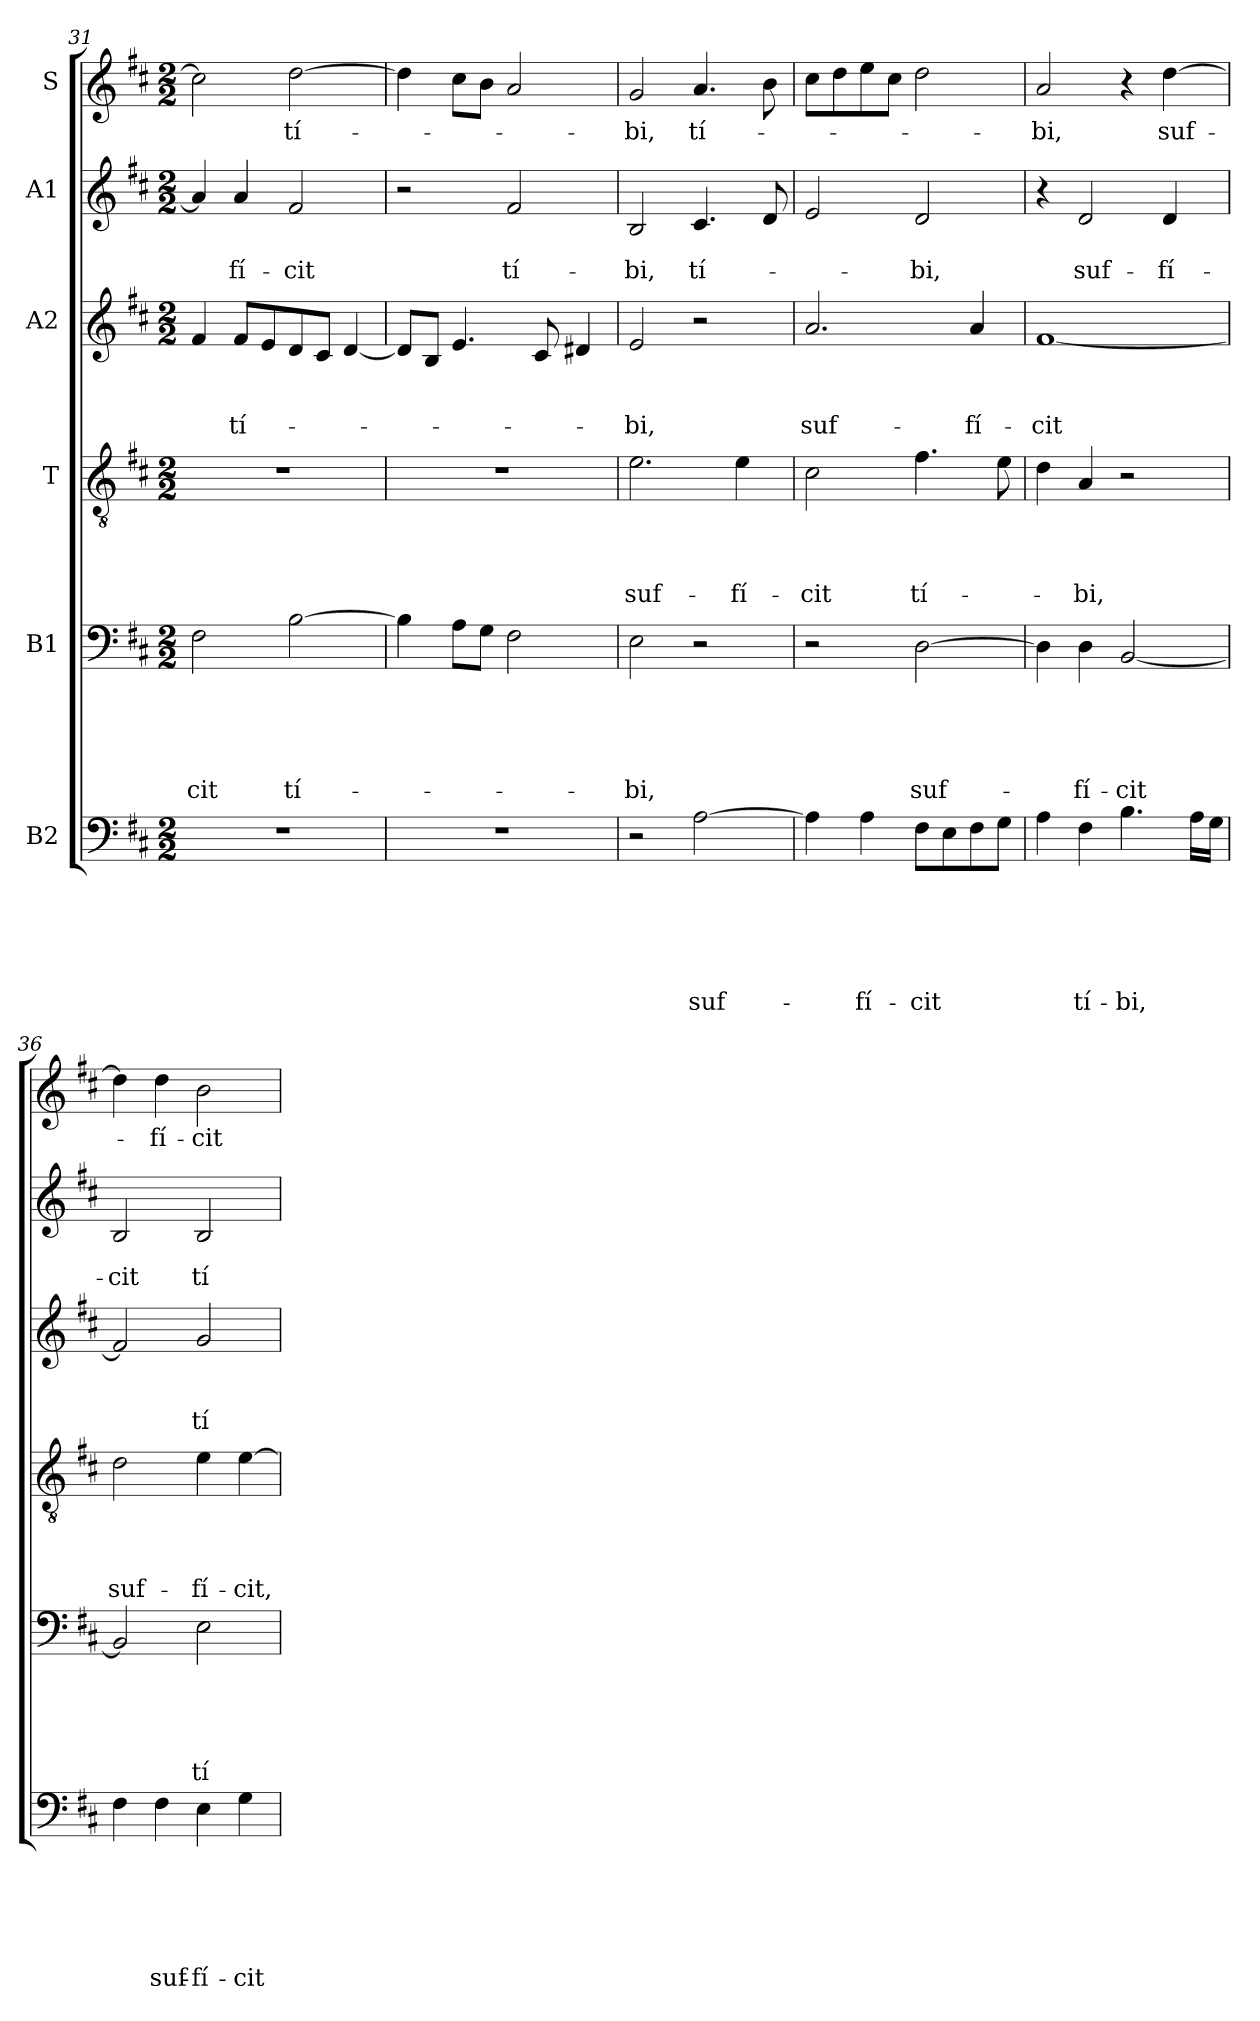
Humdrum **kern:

**kern	**text	**text	**text	**text	**text	**text	**kern	**text	**text	**text	**text	**text	**kern	**text	**text	**text	**text	**kern	**text	**text	**text	**kern	**text	**text	**kern	**text
*part6	*part6	*part6	*part6	*part6	*part6	*part6	*part5	*part5	*part5	*part5	*part5	*part5	*part4	*part4	*part4	*part4	*part4	*part3	*part3	*part3	*part3	*part2	*part2	*part2	*part1	*part1
*staff6	*staff6	*staff6	*staff6	*staff6	*staff6	*staff6	*staff5	*staff5	*staff5	*staff5	*staff5	*staff5	*staff4	*staff4	*staff4	*staff4	*staff4	*staff3	*staff3	*staff3	*staff3	*staff2	*staff2	*staff2	*staff1	*staff1
*I"B2	*	*	*	*	*	*	*I"B1	*	*	*	*	*	*I"T	*	*	*	*	*I"A2	*	*	*	*I"A1	*	*	*I"S	*
*clefF4	*	*	*	*	*	*	*clefF4	*	*	*	*	*	*clefGv2	*	*	*	*	*clefG2	*	*	*	*clefG2	*	*	*clefG2	*
*k[f#c#]	*	*	*	*	*	*	*k[f#c#]	*	*	*	*	*	*k[f#c#]	*	*	*	*	*k[f#c#]	*	*	*	*k[f#c#]	*	*	*k[f#c#]	*
*D:	*	*	*	*	*	*	*D:	*	*	*	*	*	*D:	*	*	*	*	*D:	*	*	*	*D:	*	*	*D:	*
*M2/2	*	*	*	*	*	*	*M2/2	*	*	*	*	*	*M2/2	*	*	*	*	*M2/2	*	*	*	*M2/2	*	*	*M2/2	*
=31	=31	=31	=31	=31	=31	=31	=31	=31	=31	=31	=31	=31	=31	=31	=31	=31	=31	=31	=31	=31	=31	=31	=31	=31	=31	=31
!	!	!	!	!	!	!	!	!	!	!	!	!LO:LY:b	!	!	!	!	!	!	!	!	!	!	!	!	!	!
1r	.	.	.	.	.	.	2F#\	.	.	.	.	-cit	1r	.	.	.	.	4f#/	.	.	.	4a/]	.	.	2cc#\]	.
!	!	!	!	!	!	!	!	!	!	!	!	!	!	!	!	!	!	!	!	!	!LO:LY:b	!	!	!LO:LY:b	!	!
.	.	.	.	.	.	.	.	.	.	.	.	.	.	.	.	.	.	8f#/L	.	.	tí-	4a/	.	-fí-	.	.
.	.	.	.	.	.	.	.	.	.	.	.	.	.	.	.	.	.	8e/	.	.	.	.	.	.	.	.
!	!	!	!	!	!	!	!	!	!	!	!	!LO:LY:b	!	!	!	!	!	!	!	!	!	!	!	!LO:LY:b	!	!LO:LY:b
.	.	.	.	.	.	.	[2B\	.	.	.	.	tí-	.	.	.	.	.	8d/	.	.	.	2f#/	.	-cit	[2dd\	tí-
.	.	.	.	.	.	.	.	.	.	.	.	.	.	.	.	.	.	8c#/J	.	.	.	.	.	.	.	.
.	.	.	.	.	.	.	.	.	.	.	.	.	.	.	.	.	.	[4d/	.	.	.	.	.	.	.	.
=32	=32	=32	=32	=32	=32	=32	=32	=32	=32	=32	=32	=32	=32	=32	=32	=32	=32	=32	=32	=32	=32	=32	=32	=32	=32	=32
1r	.	.	.	.	.	.	4B\]	.	.	.	.	.	1r	.	.	.	.	8d/L]	.	.	.	2r	.	.	4dd\]	.
.	.	.	.	.	.	.	.	.	.	.	.	.	.	.	.	.	.	8B/J	.	.	.	.	.	.	.	.
.	.	.	.	.	.	.	8A\L	.	.	.	.	.	.	.	.	.	.	4.e/	.	.	.	.	.	.	8cc#\L	.
.	.	.	.	.	.	.	8G\J	.	.	.	.	.	.	.	.	.	.	.	.	.	.	.	.	.	8b\J	.
!	!	!	!	!	!	!	!	!	!	!	!	!	!	!	!	!	!	!	!	!	!	!	!	!LO:LY:b	!	!
.	.	.	.	.	.	.	2F#\	.	.	.	.	.	.	.	.	.	.	.	.	.	.	2f#/	.	tí-	2a/	.
.	.	.	.	.	.	.	.	.	.	.	.	.	.	.	.	.	.	8c#/	.	.	.	.	.	.	.	.
.	.	.	.	.	.	.	.	.	.	.	.	.	.	.	.	.	.	4d#i/	.	.	.	.	.	.	.	.
=33	=33	=33	=33	=33	=33	=33	=33	=33	=33	=33	=33	=33	=33	=33	=33	=33	=33	=33	=33	=33	=33	=33	=33	=33	=33	=33
!	!	!	!	!	!	!	!	!	!	!	!	!LO:LY:b	!	!	!	!	!LO:LY:b	!	!	!	!LO:LY:b	!	!	!LO:LY:b	!	!LO:LY:b
2r	.	.	.	.	.	.	2E\	.	.	.	.	-bi,	2.e\	.	.	.	suf-	2e/	.	.	-bi,	2B/	.	-bi,	2g/	-bi,
!	!	!	!	!	!	!LO:LY:b	!	!	!	!	!	!	!	!	!	!	!	!	!	!	!	!	!	!LO:LY:b	!	!LO:LY:b
[2A\	.	.	.	.	.	suf-	2r	.	.	.	.	.	.	.	.	.	.	2r	.	.	.	4.c#/	.	tí-	4.a/	tí-
!	!	!	!	!	!	!	!	!	!	!	!	!	!	!	!	!	!LO:LY:b	!	!	!	!	!	!	!	!	!
.	.	.	.	.	.	.	.	.	.	.	.	.	4e\	.	.	.	-fí-	.	.	.	.	.	.	.	.	.
.	.	.	.	.	.	.	.	.	.	.	.	.	.	.	.	.	.	.	.	.	.	8d/	.	.	8b\	.
=34	=34	=34	=34	=34	=34	=34	=34	=34	=34	=34	=34	=34	=34	=34	=34	=34	=34	=34	=34	=34	=34	=34	=34	=34	=34	=34
!	!	!	!	!	!	!	!	!	!	!	!	!	!	!	!	!	!LO:LY:b	!	!	!	!LO:LY:b	!	!	!	!	!
4A\]	.	.	.	.	.	.	2r	.	.	.	.	.	2c#\	.	.	.	-cit	2.a/	.	.	suf-	2e/	.	.	8cc#\L	.
.	.	.	.	.	.	.	.	.	.	.	.	.	.	.	.	.	.	.	.	.	.	.	.	.	8dd\	.
!	!	!	!	!	!	!LO:LY:b	!	!	!	!	!	!	!	!	!	!	!	!	!	!	!	!	!	!	!	!
4A\	.	.	.	.	.	-fí-	.	.	.	.	.	.	.	.	.	.	.	.	.	.	.	.	.	.	8ee\	.
.	.	.	.	.	.	.	.	.	.	.	.	.	.	.	.	.	.	.	.	.	.	.	.	.	8cc#\J	.
!	!	!	!	!	!	!LO:LY:b	!	!	!	!	!	!LO:LY:b	!	!	!	!	!LO:LY:b	!	!	!	!	!	!	!LO:LY:b	!	!
8F#\L	.	.	.	.	.	-cit	[2D\	.	.	.	.	suf-	4.f#\	.	.	.	tí-	.	.	.	.	2d/	.	-bi,	2dd\	.
8E\	.	.	.	.	.	.	.	.	.	.	.	.	.	.	.	.	.	.	.	.	.	.	.	.	.	.
!	!	!	!	!	!	!	!	!	!	!	!	!	!	!	!	!	!	!	!	!	!LO:LY:b	!	!	!	!	!
8F#\	.	.	.	.	.	.	.	.	.	.	.	.	.	.	.	.	.	4a/	.	.	-fí-	.	.	.	.	.
8G\J	.	.	.	.	.	.	.	.	.	.	.	.	8e\	.	.	.	.	.	.	.	.	.	.	.	.	.
!!LO:PB:g=z
=35	=35	=35	=35	=35	=35	=35	=35	=35	=35	=35	=35	=35	=35	=35	=35	=35	=35	=35	=35	=35	=35	=35	=35	=35	=35	=35
!	!	!	!	!	!	!	!	!	!	!	!	!	!	!	!	!	!	!	!	!	!LO:LY:b	!	!	!	!	!LO:LY:b
4A\	.	.	.	.	.	.	4D\]	.	.	.	.	.	4d\	.	.	.	.	[1f#	.	.	-cit	4r	.	.	2a/	-bi,
!	!	!	!	!	!	!LO:LY:b	!	!	!	!	!	!LO:LY:b	!	!	!	!	!LO:LY:b	!	!	!	!	!	!	!LO:LY:b	!	!
4F#\	.	.	.	.	.	tí-	4D\	.	.	.	.	-fí-	4A/	.	.	.	-bi,	.	.	.	.	2d/	.	suf-	.	.
!	!	!	!	!	!	!LO:LY:b	!	!	!	!	!	!LO:LY:b	!	!	!	!	!	!	!	!	!	!	!	!	!	!
4.B\	.	.	.	.	.	-bi,	[2BB/	.	.	.	.	-cit	2r	.	.	.	.	.	.	.	.	.	.	.	4r	.
!	!	!	!	!	!	!	!	!	!	!	!	!	!	!	!	!	!	!	!	!	!	!	!	!LO:LY:b	!	!LO:LY:b
.	.	.	.	.	.	.	.	.	.	.	.	.	.	.	.	.	.	.	.	.	.	4d/	.	-fí-	[4dd\	suf-
16A\LL	.	.	.	.	.	.	.	.	.	.	.	.	.	.	.	.	.	.	.	.	.	.	.	.	.	.
16G\JJ	.	.	.	.	.	.	.	.	.	.	.	.	.	.	.	.	.	.	.	.	.	.	.	.	.	.
=36	=36	=36	=36	=36	=36	=36	=36	=36	=36	=36	=36	=36	=36	=36	=36	=36	=36	=36	=36	=36	=36	=36	=36	=36	=36	=36
!	!	!	!	!	!	!	!	!	!	!	!	!	!	!	!	!	!LO:LY:b	!	!	!	!	!	!	!LO:LY:b	!	!
4F#\	.	.	.	.	.	.	2BB/]	.	.	.	.	.	2d\	.	.	.	suf-	2f#/]	.	.	.	2B/	.	-cit	4dd\]	.
!	!	!	!	!	!	!LO:LY:b	!	!	!	!	!	!	!	!	!	!	!	!	!	!	!	!	!	!	!	!LO:LY:b
4F#\	.	.	.	.	.	suf-	.	.	.	.	.	.	.	.	.	.	.	.	.	.	.	.	.	.	4dd\	-fí-
!	!	!	!	!	!	!LO:LY:b	!	!	!	!	!	!LO:LY:b	!	!	!	!	!LO:LY:b	!	!	!	!LO:LY:b	!	!	!LO:LY:b	!	!LO:LY:b
4E\	.	.	.	.	.	-fí-	2E\	.	.	.	.	tí-	4e\	.	.	.	-fí-	2g/	.	.	tí-	2B/	.	tí-	2b\	-cit
!	!	!	!	!	!	!LO:LY:b	!	!	!	!	!	!	!	!	!	!	!LO:LY:b	!	!	!	!	!	!	!	!	!
4G\	.	.	.	.	.	-cit	.	.	.	.	.	.	[4e\	.	.	.	-cit,	.	.	.	.	.	.	.	.	.
=	=	=	=	=	=	=	=	=	=	=	=	=	=	=	=	=	=	=	=	=	=	=	=	=	=	=
*-	*-	*-	*-	*-	*-	*-	*-	*-	*-	*-	*-	*-	*-	*-	*-	*-	*-	*-	*-	*-	*-	*-	*-	*-	*-	*-
